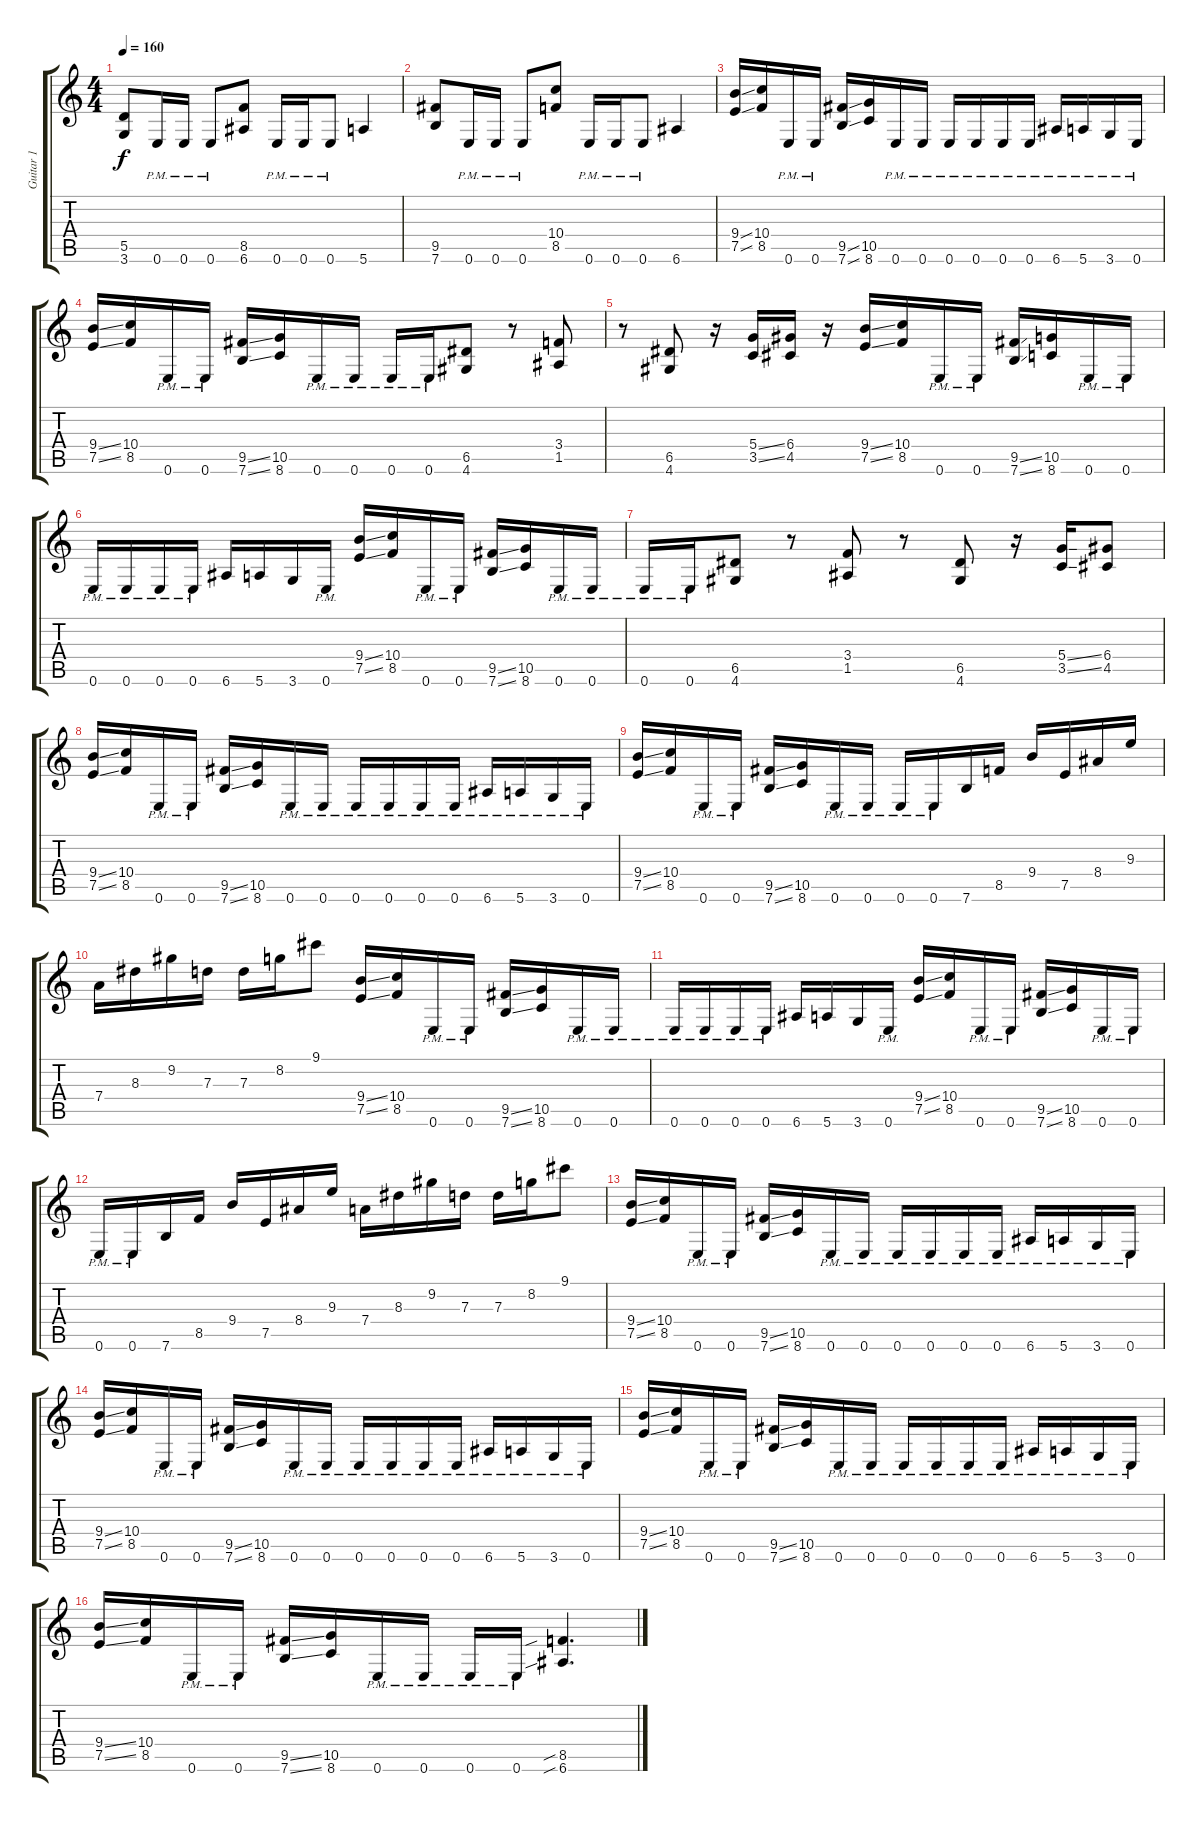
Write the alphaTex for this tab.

\track ("Guitar 1" "Guitar 1") {instrument distortionguitar}
\staff {score tabs}
\tuning (E4 B3 G3 D3 A2 E2) {hide}
\ts (4 4)
\tempo 160
\clef g2
\ks c
(5.5 3.6).8{dy f} 0.6{pm}.16 0.6{pm}.16 0.6{pm}.8 (8.5 6.6).8 0.6{pm}.16 0.6{pm}.16 0.6{pm}.8 5.6.4 |
(9.5 7.6).8 0.6{pm}.16 0.6{pm}.16 0.6{pm}.8 (10.4 8.5).8 0.6{pm}.16 0.6{pm}.16 0.6{pm}.8 6.6.4 |
(9.4{ss} 7.5{ss}).16 (10.4 8.5).16 0.6{pm}.16 0.6{pm}.16 (9.5{ss} 7.6{ss}).16 (10.5 8.6).16 0.6{pm}.16 0.6{pm}.16 0.6{pm}.16 0.6{pm}.16 0.6{pm}.16 0.6{pm}.16 6.6{pm}.16 5.6{pm}.16 3.6{pm}.16 0.6{pm}.16 |
(9.4{ss} 7.5{ss}).16 (10.4 8.5).16 0.6{pm}.16 0.6{pm}.16 (9.5{ss} 7.6{ss}).16 (10.5 8.6).16 0.6{pm}.16 0.6{pm}.16 0.6{pm}.16 0.6{pm}.16 (6.5 4.6).8 r.8 (3.4 1.5).8 |
r.8 (6.5 4.6).8 r.16 (5.4{ss} 3.5{ss}).16 (6.4 4.5).16 r.16 (9.4{ss} 7.5{ss}).16 (10.4 8.5).16 0.6{pm}.16 0.6{pm}.16 (9.5{ss} 7.6{ss}).16 (10.5 8.6).16 0.6{pm}.16 0.6{pm}.16 |
0.6{pm}.16 0.6{pm}.16 0.6{pm}.16 0.6{pm}.16 6.6.16 5.6.16 3.6.16 0.6{pm}.16 (9.4{ss} 7.5{ss}).16 (10.4 8.5).16 0.6{pm}.16 0.6{pm}.16 (9.5{ss} 7.6{ss}).16 (10.5 8.6).16 0.6{pm}.16 0.6{pm}.16 |
0.6{pm}.16 0.6{pm}.16 (6.5 4.6).8 r.8 (3.4 1.5).8 r.8 (6.5 4.6).8 r.16 (5.4{ss} 3.5{ss}).16 (6.4 4.5).8 |
(9.4{ss} 7.5{ss}).16 (10.4 8.5).16 0.6{pm}.16 0.6{pm}.16 (9.5{ss} 7.6{ss}).16 (10.5 8.6).16 0.6{pm}.16 0.6{pm}.16 0.6{pm}.16 0.6{pm}.16 0.6{pm}.16 0.6{pm}.16 6.6{pm}.16 5.6{pm}.16 3.6{pm}.16 0.6{pm}.16 |
(9.4{ss} 7.5{ss}).16 (10.4 8.5).16 0.6{pm}.16 0.6{pm}.16 (9.5{ss} 7.6{ss}).16 (10.5 8.6).16 0.6{pm}.16 0.6{pm}.16 0.6{pm}.16 0.6{pm}.16 7.6.16 8.5.16 9.4.16 7.5.16 8.4.16 9.3.16 |
7.4.16 8.3.16 9.2.16 7.3.16 7.3.16 8.2.16 9.1.8 (9.4{ss} 7.5{ss}).16 (10.4 8.5).16 0.6{pm}.16 0.6{pm}.16 (9.5{ss} 7.6{ss}).16 (10.5 8.6).16 0.6{pm}.16 0.6{pm}.16 |
0.6{pm}.16 0.6{pm}.16 0.6{pm}.16 0.6{pm}.16 6.6.16 5.6.16 3.6.16 0.6{pm}.16 (9.4{ss} 7.5{ss}).16 (10.4 8.5).16 0.6{pm}.16 0.6{pm}.16 (9.5{ss} 7.6{ss}).16 (10.5 8.6).16 0.6{pm}.16 0.6{pm}.16 |
0.6{pm}.16 0.6{pm}.16 7.6.16 8.5.16 9.4.16 7.5.16 8.4.16 9.3.16 7.4.16 8.3.16 9.2.16 7.3.16 7.3.16 8.2.16 9.1.8 |
(9.4{ss} 7.5{ss}).16 (10.4 8.5).16 0.6{pm}.16 0.6{pm}.16 (9.5{ss} 7.6{ss}).16 (10.5 8.6).16 0.6{pm}.16 0.6{pm}.16 0.6{pm}.16 0.6{pm}.16 0.6{pm}.16 0.6{pm}.16 6.6{pm}.16 5.6{pm}.16 3.6{pm}.16 0.6{pm}.16 |
(9.4{ss} 7.5{ss}).16 (10.4 8.5).16 0.6{pm}.16 0.6{pm}.16 (9.5{ss} 7.6{ss}).16 (10.5 8.6).16 0.6{pm}.16 0.6{pm}.16 0.6{pm}.16 0.6{pm}.16 0.6{pm}.16 0.6{pm}.16 6.6{pm}.16 5.6{pm}.16 3.6{pm}.16 0.6{pm}.16 |
(9.4{ss} 7.5{ss}).16 (10.4 8.5).16 0.6{pm}.16 0.6{pm}.16 (9.5{ss} 7.6{ss}).16 (10.5 8.6).16 0.6{pm}.16 0.6{pm}.16 0.6{pm}.16 0.6{pm}.16 0.6{pm}.16 0.6{pm}.16 6.6{pm}.16 5.6{pm}.16 3.6{pm}.16 0.6{pm}.16 |
(9.4{ss} 7.5{ss}).16 (10.4 8.5).16 0.6{pm}.16 0.6{pm}.16 (9.5{ss} 7.6{ss}).16 (10.5 8.6).16 0.6{pm}.16 0.6{pm}.16 0.6{pm}.16 0.6{pm}.16 (8.5{sib} 6.6{sib}).4{d}
